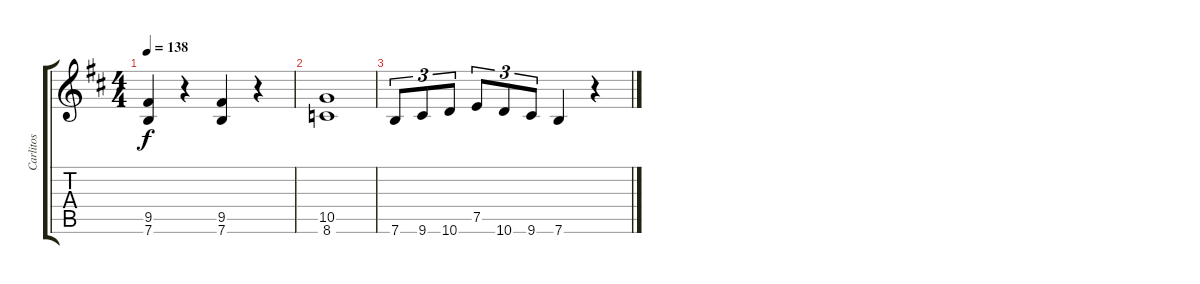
\track ("Carlitos" "Carlitos") {instrument acousticguitarsteel}
\staff {score tabs}
\tuning (E4 B3 G3 D3 A2 E2) {hide}
\ts (4 4)
\tempo 138
\clef g2
\ks d
(9.5 7.6).4{dy f} r.4 (9.5 7.6).4 r.4 |
(10.5 8.6).1 |
7.6.8{tu (3 2)} 9.6.8{tu (3 2)} 10.6.8{tu (3 2)} 7.5.8{tu (3 2)} 10.6.8{tu (3 2)} 9.6.8{tu (3 2)} 7.6.4 r.4
